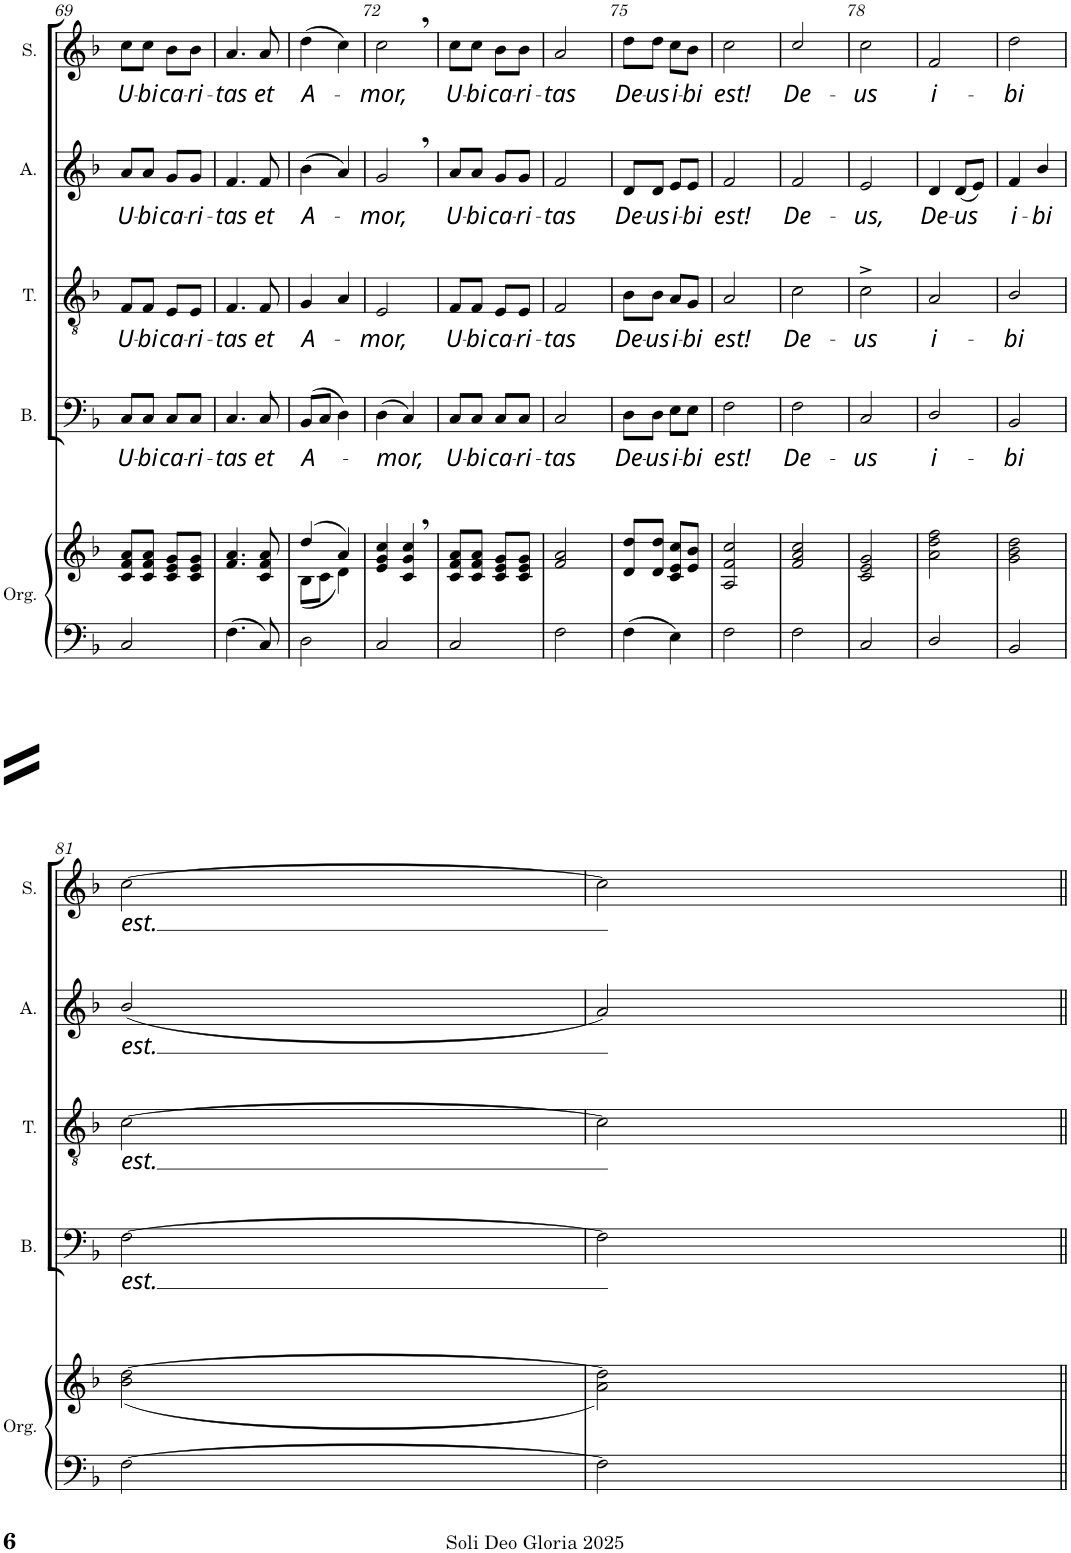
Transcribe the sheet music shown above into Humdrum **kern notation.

**kern	**kern	**kern	**text	**kern	**text	**kern	**text	**kern	**text
*part5	*part5	*part4	*part4	*part3	*part3	*part2	*part2	*part1	*part1
*staff6	*staff5	*staff4	*staff4	*staff3	*staff3	*staff2	*staff2	*staff1	*staff1
*I"Orgue	*	*I"Basse	*	*I"Ténor	*	*I"Alto	*	*I"Soprano	*
*I'Org.	*	*I'B.	*	*I'T.	*	*I'A.	*	*I'S.	*
!!LO:PB:g=z
*clefF4	*clefG2	*clefF4	*	*clefGv2	*	*clefG2	*	*clefG2	*
*k[b-]	*k[b-]	*k[b-]	*	*k[b-]	*	*k[b-]	*	*k[b-]	*
*M2/4	*M2/4	*M2/4	*	*M2/4	*	*M2/4	*	*M2/4	*
=69	=69	=69	=69	=69	=69	=69	=69	=69	=69
!	!	!	!LO:LY:b	!	!LO:LY:b	!	!LO:LY:b	!	!LO:LY:b
2C/	8c/ 8f/ 8a/L	8C/L	U-	8F/L	U-	8a/L	U-	8cc\L	U-
!	!	!	!LO:LY:b	!	!LO:LY:b	!	!LO:LY:b	!	!LO:LY:b
.	8c/ 8f/ 8a/J	8C/J	-bi	8F/J	-bi	8a/J	-bi	8cc\J	-bi
!	!	!	!LO:LY:b	!	!LO:LY:b	!	!LO:LY:b	!	!LO:LY:b
.	8c/ 8e/ 8g/L	8C/L	ca-	8E/L	ca-	8g/L	ca-	8b-\L	ca-
!	!	!	!LO:LY:b	!	!LO:LY:b	!	!LO:LY:b	!	!LO:LY:b
.	8c/ 8e/ 8g/J	8C/J	-ri-	8E/J	-ri-	8g/J	-ri-	8b-\J	-ri-
=70	=70	=70	=70	=70	=70	=70	=70	=70	=70
!	!	!	!LO:LY:b	!	!LO:LY:b	!	!LO:LY:b	!	!LO:LY:b
4.F\	4.f/ 4.a/	4.C/	-tas	4.F/	-tas	4.f/	-tas	4.a/	-tas
!	!	!	!LO:LY:b	!	!LO:LY:b	!	!LO:LY:b	!	!LO:LY:b
8C/	8c/ 8f/ 8a/	8C/	et	8F/	et	8f/	et	8a/	et
=71	=71	=71	=71	=71	=71	=71	=71	=71	=71
*	*^	*	*	*	*	*	*	*	*
!	!	!	!	!LO:LY:b	!	!LO:LY:b	!	!LO:LY:b	!	!LO:LY:b
2D\	(4dd/	(8B-\L	(8BB-/L	A-	4G/	A-	(4b-\	A-	(4dd\	A-
.	.	8c\J	8C/J	.	.	.	.	.	.	.
.	4a/)	4d\)	4D\)	.	4A/	.	4a/)	.	4cc\)	.
=72	=72	=72	=72	=72	=72	=72	=72	=72	=72	=72
!	!	!	!	!LO:LY:b	!	!LO:LY:b	!	!LO:LY:b	!	!LO:LY:b
*	*v	*v	*	*	*	*	*	*	*	*
2C/	4e/ 4g/ 4cc/	(4D\	-mor,	2E/	-mor,	2g,/	-mor,	2cc,\	-mor,
.	4c/, 4g/, 4cc/,	4C/)	.	.	.	.	.	.	.
=73	=73	=73	=73	=73	=73	=73	=73	=73	=73
!	!	!	!LO:LY:b	!	!LO:LY:b	!	!LO:LY:b	!	!LO:LY:b
2C/	8c/ 8f/ 8a/L	8C/L	U-	8F/L	U-	8a/L	U-	8cc\L	U-
!	!	!	!LO:LY:b	!	!LO:LY:b	!	!LO:LY:b	!	!LO:LY:b
.	8c/ 8f/ 8a/J	8C/J	-bi	8F/J	-bi	8a/J	-bi	8cc\J	-bi
!	!	!	!LO:LY:b	!	!LO:LY:b	!	!LO:LY:b	!	!LO:LY:b
.	8c/ 8e/ 8g/L	8C/L	ca-	8E/L	ca-	8g/L	ca-	8b-\L	ca-
!	!	!	!LO:LY:b	!	!LO:LY:b	!	!LO:LY:b	!	!LO:LY:b
.	8c/ 8e/ 8g/J	8C/J	-ri-	8E/J	-ri-	8g/J	-ri-	8b-\J	-ri-
=74	=74	=74	=74	=74	=74	=74	=74	=74	=74
!	!	!	!LO:LY:b	!	!LO:LY:b	!	!LO:LY:b	!	!LO:LY:b
2F\	2f/ 2a/	2C/	-tas	2F/	-tas	2f/	-tas	2a/	-tas
=75	=75	=75	=75	=75	=75	=75	=75	=75	=75
!	!	!	!LO:LY:b	!	!LO:LY:b	!	!LO:LY:b	!	!LO:LY:b
4F\	8d/ 8dd/L	8D\L	De-	8B-\L	De-	8d/L	De-	8dd\L	De-
!	!	!	!LO:LY:b	!	!LO:LY:b	!	!LO:LY:b	!	!LO:LY:b
.	8d/ 8dd/J	8D\J	-us	8B-\J	-us	8d/J	-us	8dd\J	-us
!	!	!	!LO:LY:b	!	!LO:LY:b	!	!LO:LY:b	!	!LO:LY:b
4E\	8c/ 8e/ 8cc/L	8E\L	i-	8A/L	i-	8e/L	i-	8cc\L	i-
!	!	!	!LO:LY:b	!	!LO:LY:b	!	!LO:LY:b	!	!LO:LY:b
.	8e/ 8b-/J	8E\J	-bi	8G/J	-bi	8e/J	-bi	8b-\J	-bi
=76	=76	=76	=76	=76	=76	=76	=76	=76	=76
!	!	!	!LO:LY:b	!	!LO:LY:b	!	!LO:LY:b	!	!LO:LY:b
2F\	2A/ 2f/ 2cc/	2F\	est!	2A/	est!	2f/	est!	2cc\	est!
=77	=77	=77	=77	=77	=77	=77	=77	=77	=77
!	!	!	!LO:LY:b	!	!LO:LY:b	!	!LO:LY:b	!	!LO:LY:b
2F\	2f/ 2a/ 2cc/	2F\	De-	2c\	De-	2f/	De-	2cc/	De-
=78	=78	=78	=78	=78	=78	=78	=78	=78	=78
!	!	!	!LO:LY:b	!	!LO:LY:b	!	!LO:LY:b	!	!LO:LY:b
2C/	2c/ 2e/ 2g/	2C/	-us	2c^>\	-us	2e/	-us,	2cc\	-us
=79	=79	=79	=79	=79	=79	=79	=79	=79	=79
!	!	!	!LO:LY:b	!	!LO:LY:b	!	!LO:LY:b	!	!LO:LY:b
2D/	2a\ 2dd\ 2ff\	2D/	i-	2A/	i-	4d/	De-	2f/	i-
!	!	!	!	!	!	!	!LO:LY:b	!	!
.	.	.	.	.	.	(<8d/L	-us	.	.
.	.	.	.	.	.	8e/J)	.	.	.
=80	=80	=80	=80	=80	=80	=80	=80	=80	=80
!	!	!	!LO:LY:b	!	!LO:LY:b	!	!LO:LY:b	!	!LO:LY:b
2BB-/	2g\ 2b-\ 2dd\	2BB-/	-bi	2B-/	-bi	4f/	i-	2dd\	-bi
!	!	!	!	!	!	!	!LO:LY:b	!	!
.	.	.	.	.	.	4b-/	-bi	.	.
!!LO:LB:g=z
=81	=81	=81	=81	=81	=81	=81	=81	=81	=81
!	!	!	!LO:LY:b	!	!LO:LY:b	!	!LO:LY:b	!	!LO:LY:b
[2F\	(<2b-\ [2dd\	[2F\	est.	[2c\	est.	(<2b-/	est.	[2cc\	est.
=82	=82	=82	=82	=82	=82	=82	=82	=82	=82
2F\]	2a\ 2dd\])	2F\]	.	2c\]	.	2a/)	.	2cc\]	.
=||	=||	=||	=||	=||	=||	=||	=||	=||	=||
*-	*-	*-	*-	*-	*-	*-	*-	*-	*-
